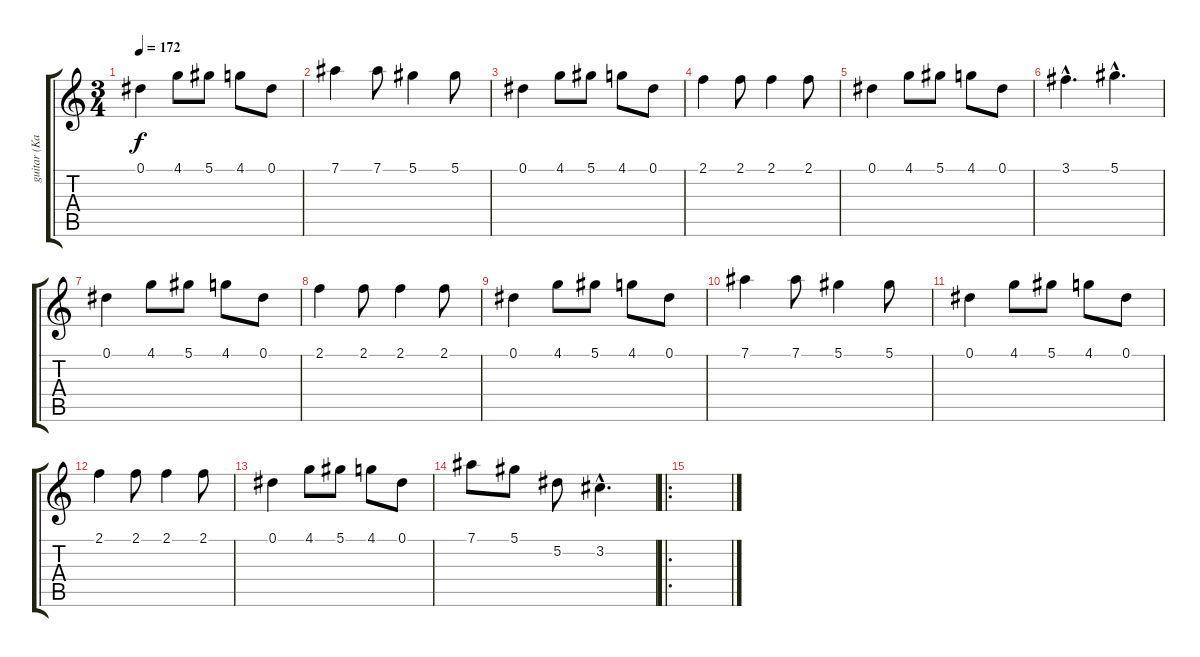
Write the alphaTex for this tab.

\track ("guitar (Kano)" "guitar (Ka") {instrument distortionguitar}
\staff {score tabs}
\tuning (Eb4 Bb3 Gb3 Db3 Ab2 Eb2) {hide}
\ts (3 4)
\tempo 172
\clef g2
\ks c
0.1.4{dy f} 4.1.8 5.1.8 4.1.8 0.1.8 |
7.1.4 7.1.8 5.1.4 5.1.8 |
0.1.4 4.1.8 5.1.8 4.1.8 0.1.8 |
2.1.4 2.1.8 2.1.4 2.1.8 |
0.1.4 4.1.8 5.1.8 4.1.8 0.1.8 |
3.1{hac}.4{d} 5.1{hac}.4{d} |
0.1.4 4.1.8 5.1.8 4.1.8 0.1.8 |
2.1.4 2.1.8 2.1.4 2.1.8 |
0.1.4 4.1.8 5.1.8 4.1.8 0.1.8 |
7.1.4 7.1.8 5.1.4 5.1.8 |
0.1.4 4.1.8 5.1.8 4.1.8 0.1.8 |
2.1.4 2.1.8 2.1.4 2.1.8 |
0.1.4 4.1.8 5.1.8 4.1.8 0.1.8 |
7.1.8 5.1.8 5.2.8 3.2{hac}.4{d} |
\ro
